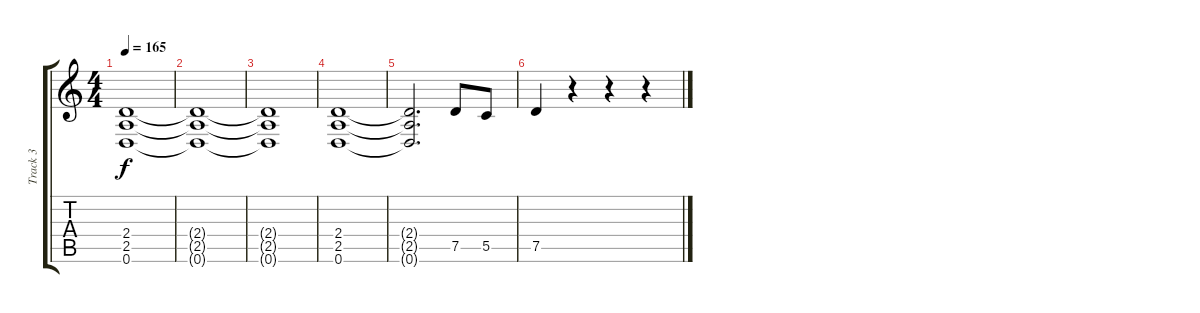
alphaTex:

\track ("Track 3" "Track 3") {instrument overdrivenguitar}
\staff {score tabs}
\tuning (D4 A3 F3 C3 G2 D2) {hide}
\ts (4 4)
\tempo 165
\clef g2
\ks c
(2.4{t} 2.5{t} 0.6{t}).1{dy f} |
(2.4{t} 2.5{t} 0.6{t}).1 |
(2.4{t} 2.5{t} 0.6{t}).1 |
(2.4 2.5 0.6).1 |
(2.4{t} 2.5{t} 0.6{t}).2{d} 7.5.8 5.5.8 |
7.5.4 r.4 r.4 r.4
